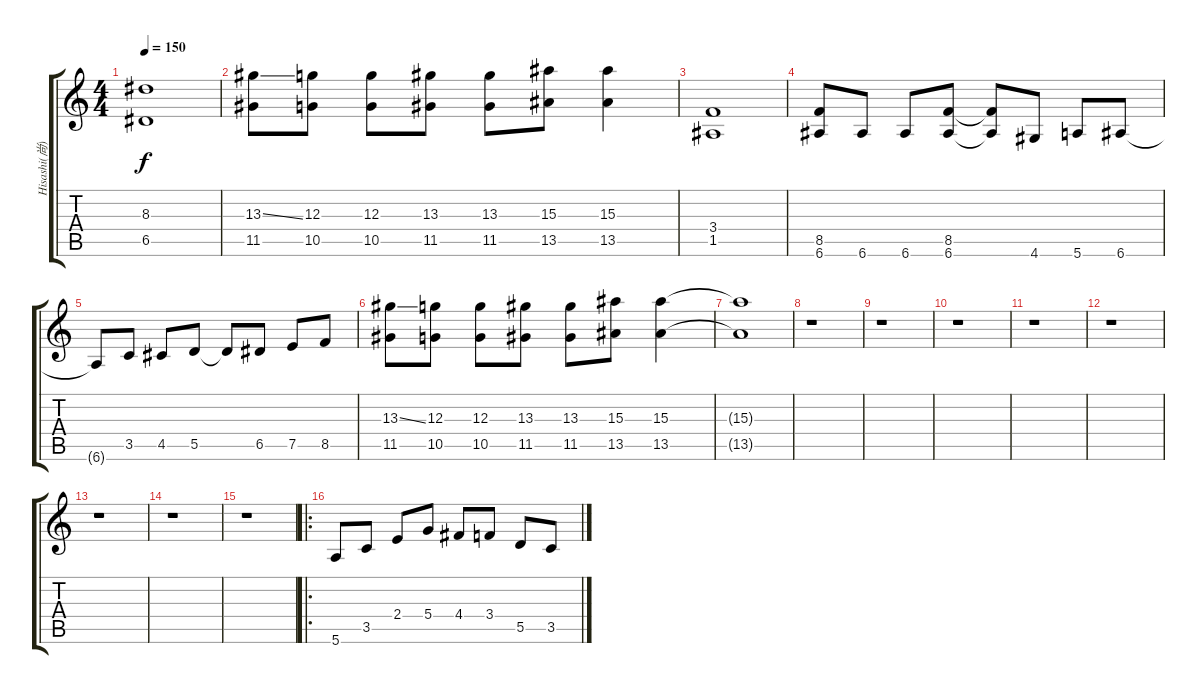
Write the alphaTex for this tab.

\track ("Hisashi(尚)" "Hisashi(尚)") {instrument distortionguitar}
\staff {score tabs}
\tuning (E4 B3 G3 D3 A2 E2) {hide}
\ts (4 4)
\tempo 150
\clef g2
\ks c
(8.3 6.5).1{dy f} |
(13.3{ss} 11.5).8 (12.3 10.5).8 (12.3 10.5).8 (13.3 11.5).8 (13.3 11.5).8 (15.3 13.5).8 (15.3 13.5).4 |
(3.4 1.5).1 |
(8.5 6.6).8 6.6.8 6.6.8 (8.5 6.6).8 (8.5{t} 6.6{t}).8 4.6.8 5.6.8 6.6.8 |
6.6{t}.8 3.5.8 4.5.8 5.5.8 5.5{t}.8 6.5.8 7.5.8 8.5.8 |
(13.3{ss} 11.5).8 (12.3 10.5).8 (12.3 10.5).8 (13.3 11.5).8 (13.3 11.5).8 (15.3 13.5).8 (15.3 13.5).4 |
(15.3{t} 13.5{t}).1 |
r.1 |
r.1 |
r.1 |
r.1 |
r.1 |
r.1 |
r.1 |
r.1 |
\ro
5.6.8 3.5.8 2.4.8 5.4.8 4.4.8 3.4.8 5.5.8 3.5.8
